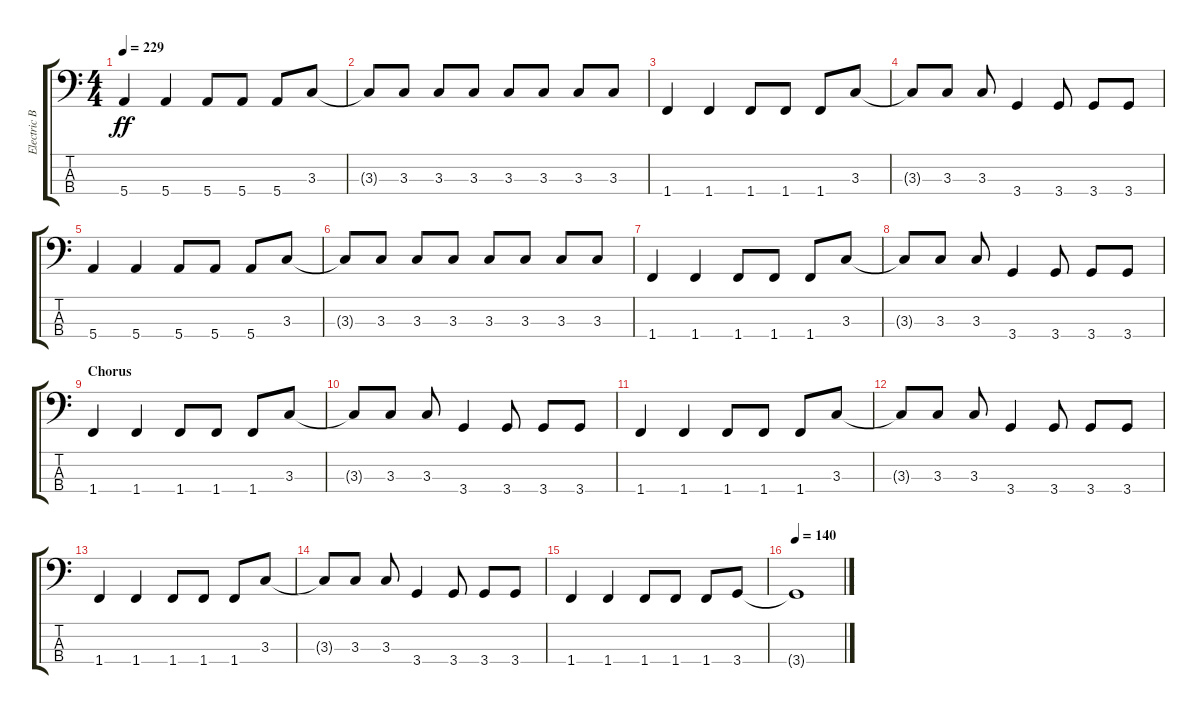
\track ("Electric Bass" "Electric B") {instrument electricbassfinger}
\staff {score tabs}
\tuning (G2 D2 A1 E1) {hide}
\ts (4 4)
\tempo 229
\clef f4
\ks c
5.4.4{dy ff} 5.4.4 5.4.8 5.4.8 5.4.8 3.3.8 |
3.3{t}.8 3.3.8 3.3.8 3.3.8 3.3.8 3.3.8 3.3.8 3.3.8 |
1.4.4 1.4.4 1.4.8 1.4.8 1.4.8 3.3.8 |
3.3{t}.8 3.3.8 3.3.8 3.4.4 3.4.8 3.4.8 3.4.8 |
5.4.4 5.4.4 5.4.8 5.4.8 5.4.8 3.3.8 |
3.3{t}.8 3.3.8 3.3.8 3.3.8 3.3.8 3.3.8 3.3.8 3.3.8 |
1.4.4 1.4.4 1.4.8 1.4.8 1.4.8 3.3.8 |
3.3{t}.8 3.3.8 3.3.8 3.4.4 3.4.8 3.4.8 3.4.8 |
\section ("" "Chorus")
1.4.4 1.4.4 1.4.8 1.4.8 1.4.8 3.3.8 |
3.3{t}.8 3.3.8 3.3.8 3.4.4 3.4.8 3.4.8 3.4.8 |
1.4.4 1.4.4 1.4.8 1.4.8 1.4.8 3.3.8 |
3.3{t}.8 3.3.8 3.3.8 3.4.4 3.4.8 3.4.8 3.4.8 |
1.4.4 1.4.4 1.4.8 1.4.8 1.4.8 3.3.8 |
3.3{t}.8 3.3.8 3.3.8 3.4.4 3.4.8 3.4.8 3.4.8 |
1.4.4 1.4.4 1.4.8 1.4.8 1.4.8 3.4.8 |
\tempo 140
3.4{t}.1
